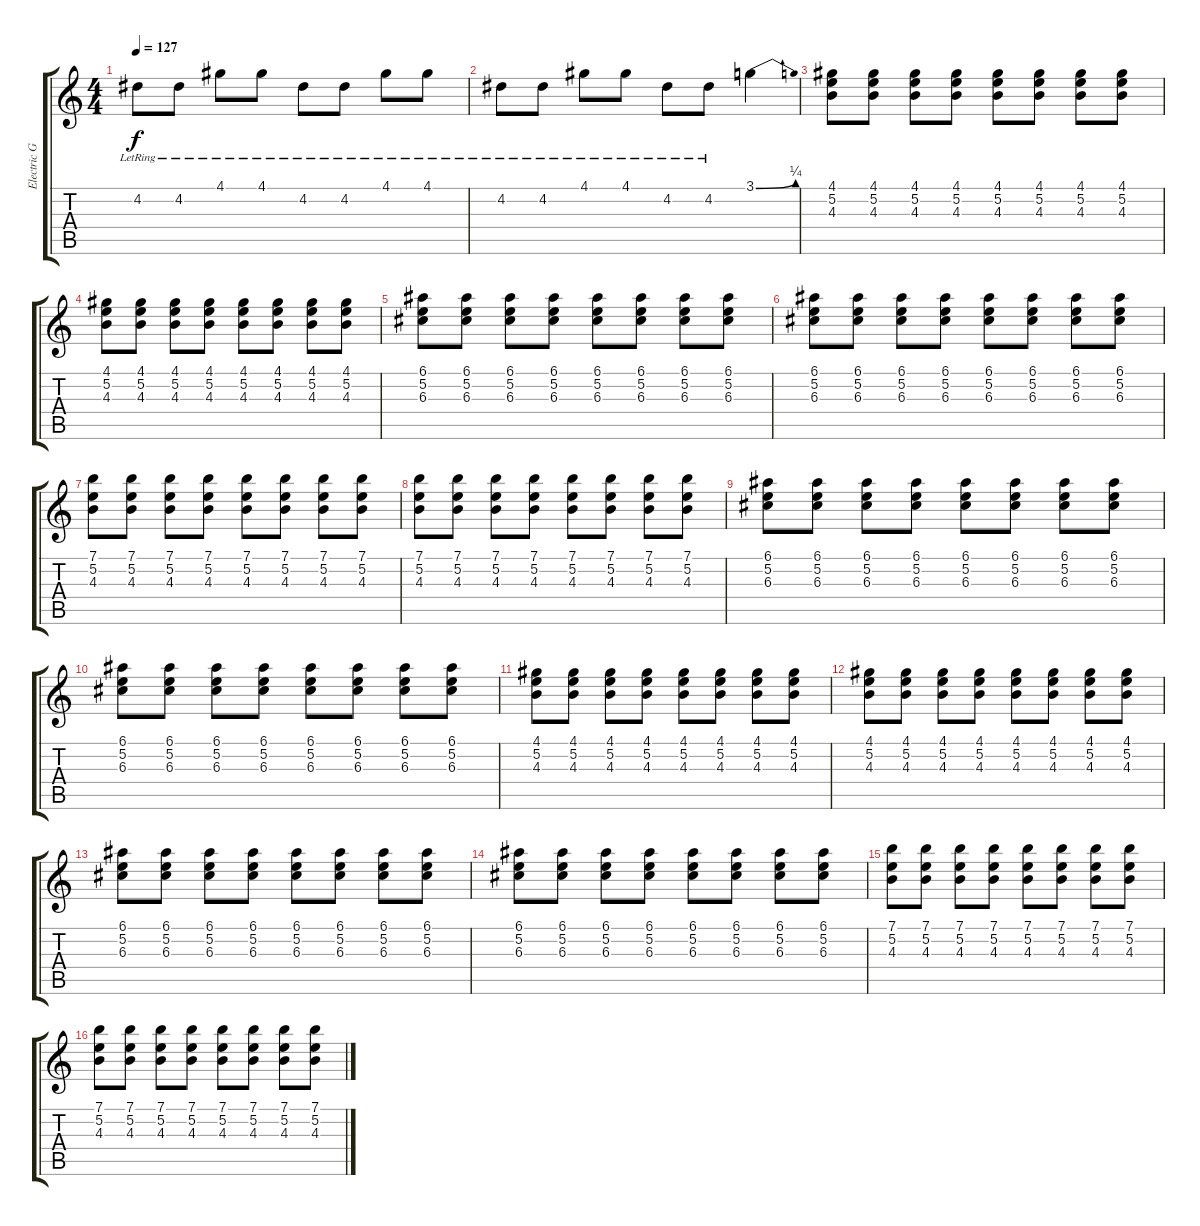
\track ("Electric Guitar" "Electric G") {instrument overdrivenguitar}
\staff {score tabs}
\tuning (E4 B3 G3 D3 A2 E2) {hide}
\ts (4 4)
\tempo 127
\clef g2
\ks c
4.2{lr}.8{dy f} 4.2{lr}.8 4.1{lr}.8 4.1{lr}.8 4.2{lr}.8 4.2{lr}.8 4.1{lr}.8 4.1{lr}.8 |
4.2{lr}.8 4.2{lr}.8 4.1{lr}.8 4.1{lr}.8 4.2{lr}.8 4.2{lr}.8 3.1{be (bend 0 0 60 1)}.4 |
(4.1 5.2 4.3).8{volume 12} (4.1 5.2 4.3).8 (4.1 5.2 4.3).8 (4.1 5.2 4.3).8 (4.1 5.2 4.3).8 (4.1 5.2 4.3).8 (4.1 5.2 4.3).8 (4.1 5.2 4.3).8 |
(4.1 5.2 4.3).8 (4.1 5.2 4.3).8 (4.1 5.2 4.3).8 (4.1 5.2 4.3).8 (4.1 5.2 4.3).8 (4.1 5.2 4.3).8 (4.1 5.2 4.3).8 (4.1 5.2 4.3).8 |
(6.1 5.2 6.3).8 (6.1 5.2 6.3).8 (6.1 5.2 6.3).8 (6.1 5.2 6.3).8 (6.1 5.2 6.3).8 (6.1 5.2 6.3).8 (6.1 5.2 6.3).8 (6.1 5.2 6.3).8 |
(6.1 5.2 6.3).8 (6.1 5.2 6.3).8 (6.1 5.2 6.3).8 (6.1 5.2 6.3).8 (6.1 5.2 6.3).8 (6.1 5.2 6.3).8 (6.1 5.2 6.3).8 (6.1 5.2 6.3).8 |
(7.1 5.2 4.3).8 (7.1 5.2 4.3).8 (7.1 5.2 4.3).8 (7.1 5.2 4.3).8 (7.1 5.2 4.3).8 (7.1 5.2 4.3).8 (7.1 5.2 4.3).8 (7.1 5.2 4.3).8 |
(7.1 5.2 4.3).8 (7.1 5.2 4.3).8 (7.1 5.2 4.3).8 (7.1 5.2 4.3).8 (7.1 5.2 4.3).8 (7.1 5.2 4.3).8 (7.1 5.2 4.3).8 (7.1 5.2 4.3).8 |
(6.1 5.2 6.3).8 (6.1 5.2 6.3).8 (6.1 5.2 6.3).8 (6.1 5.2 6.3).8 (6.1 5.2 6.3).8 (6.1 5.2 6.3).8 (6.1 5.2 6.3).8 (6.1 5.2 6.3).8 |
(6.1 5.2 6.3).8 (6.1 5.2 6.3).8 (6.1 5.2 6.3).8 (6.1 5.2 6.3).8 (6.1 5.2 6.3).8 (6.1 5.2 6.3).8 (6.1 5.2 6.3).8 (6.1 5.2 6.3).8 |
(4.1 5.2 4.3).8{volume 12} (4.1 5.2 4.3).8 (4.1 5.2 4.3).8 (4.1 5.2 4.3).8 (4.1 5.2 4.3).8 (4.1 5.2 4.3).8 (4.1 5.2 4.3).8 (4.1 5.2 4.3).8 |
(4.1 5.2 4.3).8 (4.1 5.2 4.3).8 (4.1 5.2 4.3).8 (4.1 5.2 4.3).8 (4.1 5.2 4.3).8 (4.1 5.2 4.3).8 (4.1 5.2 4.3).8 (4.1 5.2 4.3).8 |
(6.1 5.2 6.3).8 (6.1 5.2 6.3).8 (6.1 5.2 6.3).8 (6.1 5.2 6.3).8 (6.1 5.2 6.3).8 (6.1 5.2 6.3).8 (6.1 5.2 6.3).8 (6.1 5.2 6.3).8 |
(6.1 5.2 6.3).8 (6.1 5.2 6.3).8 (6.1 5.2 6.3).8 (6.1 5.2 6.3).8 (6.1 5.2 6.3).8 (6.1 5.2 6.3).8 (6.1 5.2 6.3).8 (6.1 5.2 6.3).8 |
(7.1 5.2 4.3).8 (7.1 5.2 4.3).8 (7.1 5.2 4.3).8 (7.1 5.2 4.3).8 (7.1 5.2 4.3).8 (7.1 5.2 4.3).8 (7.1 5.2 4.3).8 (7.1 5.2 4.3).8 |
(7.1 5.2 4.3).8 (7.1 5.2 4.3).8 (7.1 5.2 4.3).8 (7.1 5.2 4.3).8 (7.1 5.2 4.3).8 (7.1 5.2 4.3).8 (7.1 5.2 4.3).8 (7.1 5.2 4.3).8
